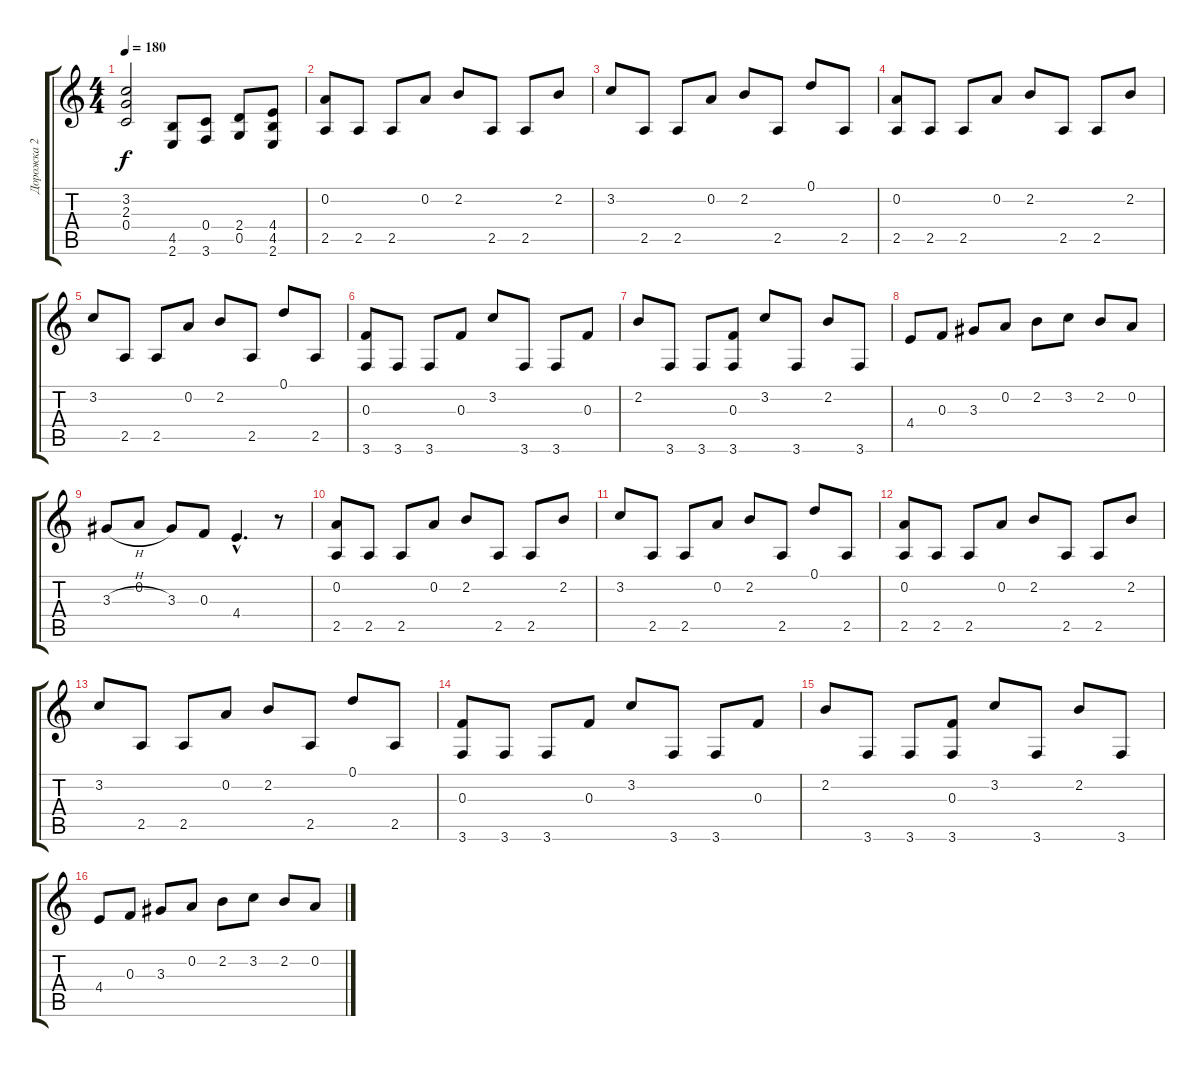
\track ("Дорожка 2" "Дорожка 2") {instrument distortionguitar}
\staff {score tabs}
\tuning (D4 A3 F3 C3 G2 D2) {hide}
\ts (4 4)
\tempo 180
\clef g2
\ks c
(3.2 2.3 0.4).2{dy f} (4.5 2.6).8 (0.4 3.6).8 (2.4 0.5).8 (4.4 4.5 2.6).8 |
(0.2 2.5).8 2.5.8 2.5.8 0.2.8 2.2.8 2.5.8 2.5.8 2.2.8 |
3.2.8 2.5.8 2.5.8 0.2.8 2.2.8 2.5.8 0.1.8 2.5.8 |
(0.2 2.5).8 2.5.8 2.5.8 0.2.8 2.2.8 2.5.8 2.5.8 2.2.8 |
3.2.8 2.5.8 2.5.8 0.2.8 2.2.8 2.5.8 0.1.8 2.5.8 |
(0.3 3.6).8 3.6.8 3.6.8 0.3.8 3.2.8 3.6.8 3.6.8 0.3.8 |
2.2.8 3.6.8 3.6.8 (0.3 3.6).8 3.2.8 3.6.8 2.2.8 3.6.8 |
4.4.8 0.3.8 3.3.8 0.2.8 2.2.8 3.2.8 2.2.8 0.2.8 |
3.3{h}.8 0.2.8 3.3.8 0.3.8 4.4{hac}.4{d} r.8 |
(0.2 2.5).8 2.5.8 2.5.8 0.2.8 2.2.8 2.5.8 2.5.8 2.2.8 |
3.2.8 2.5.8 2.5.8 0.2.8 2.2.8 2.5.8 0.1.8 2.5.8 |
(0.2 2.5).8 2.5.8 2.5.8 0.2.8 2.2.8 2.5.8 2.5.8 2.2.8 |
3.2.8 2.5.8 2.5.8 0.2.8 2.2.8 2.5.8 0.1.8 2.5.8 |
(0.3 3.6).8 3.6.8 3.6.8 0.3.8 3.2.8 3.6.8 3.6.8 0.3.8 |
2.2.8 3.6.8 3.6.8 (0.3 3.6).8 3.2.8 3.6.8 2.2.8 3.6.8 |
4.4.8 0.3.8 3.3.8 0.2.8 2.2.8 3.2.8 2.2.8 0.2.8
